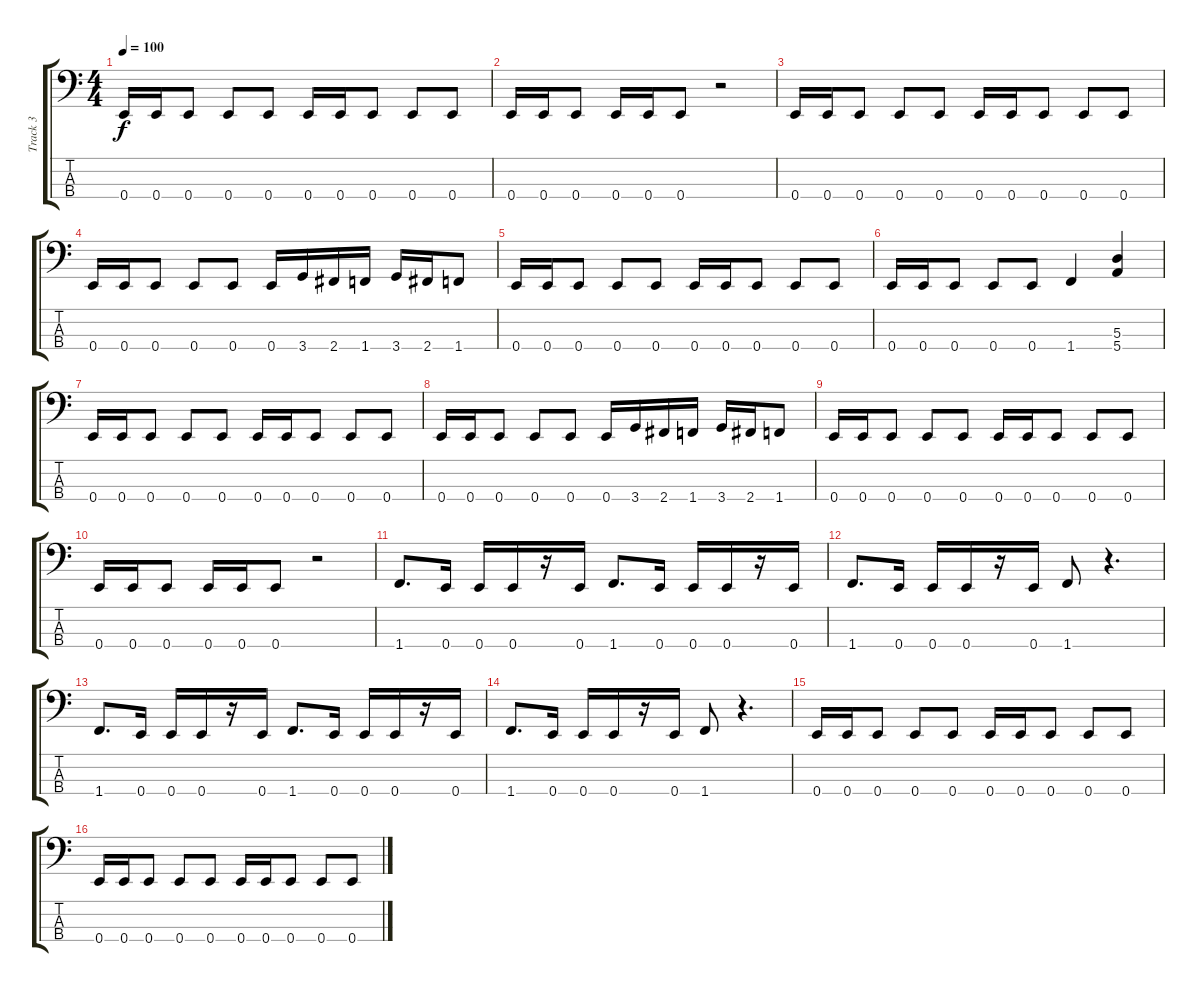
\track ("Track 3" "Track 3") {instrument electricbassfinger}
\staff {score tabs}
\tuning (G2 D2 A1 E1) {hide}
\ts (4 4)
\tempo 100
\clef f4
\ks c
0.4.16{dy f} 0.4.16 0.4.8 0.4.8 0.4.8 0.4.16 0.4.16 0.4.8 0.4.8 0.4.8 |
0.4.16 0.4.16 0.4.8 0.4.16 0.4.16 0.4.8 r.2 |
0.4.16 0.4.16 0.4.8 0.4.8 0.4.8 0.4.16 0.4.16 0.4.8 0.4.8 0.4.8 |
0.4.16 0.4.16 0.4.8 0.4.8 0.4.8 0.4.16 3.4.16 2.4.16 1.4.16 3.4.16 2.4.16 1.4.8 |
0.4.16 0.4.16 0.4.8 0.4.8 0.4.8 0.4.16 0.4.16 0.4.8 0.4.8 0.4.8 |
0.4.16 0.4.16 0.4.8 0.4.8 0.4.8 1.4.4 (5.3 5.4).4 |
0.4.16 0.4.16 0.4.8 0.4.8 0.4.8 0.4.16 0.4.16 0.4.8 0.4.8 0.4.8 |
0.4.16 0.4.16 0.4.8 0.4.8 0.4.8 0.4.16 3.4.16 2.4.16 1.4.16 3.4.16 2.4.16 1.4.8 |
0.4.16 0.4.16 0.4.8 0.4.8 0.4.8 0.4.16 0.4.16 0.4.8 0.4.8 0.4.8 |
0.4.16 0.4.16 0.4.8 0.4.16 0.4.16 0.4.8 r.2 |
1.4.8{d} 0.4.16 0.4.16 0.4.16 r.16 0.4.16 1.4.8{d} 0.4.16 0.4.16 0.4.16 r.16 0.4.16 |
1.4.8{d} 0.4.16 0.4.16 0.4.16 r.16 0.4.16 1.4.8 r.4{d} |
1.4.8{d} 0.4.16 0.4.16 0.4.16 r.16 0.4.16 1.4.8{d} 0.4.16 0.4.16 0.4.16 r.16 0.4.16 |
1.4.8{d} 0.4.16 0.4.16 0.4.16 r.16 0.4.16 1.4.8 r.4{d} |
0.4.16 0.4.16 0.4.8 0.4.8 0.4.8 0.4.16 0.4.16 0.4.8 0.4.8 0.4.8 |
0.4.16 0.4.16 0.4.8 0.4.8 0.4.8 0.4.16 0.4.16 0.4.8 0.4.8 0.4.8
